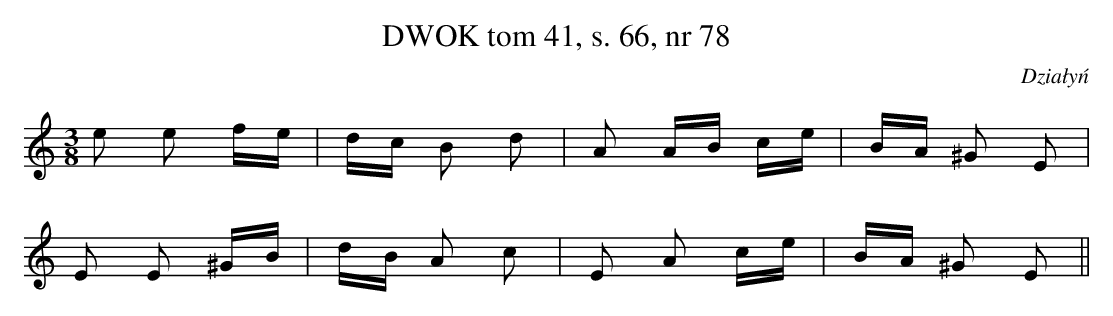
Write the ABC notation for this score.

X:1
T:DWOK tom 41, s. 66, nr 78
O:Działyń
L:1/16
M:3/8
K:C
e2 e2 fe|dc B2 d2|A2 AB ce|BA ^G2 E2|
E2 E2 ^GB|dB A2 c2|E2 A2 ce|BA ^G2 E2||
